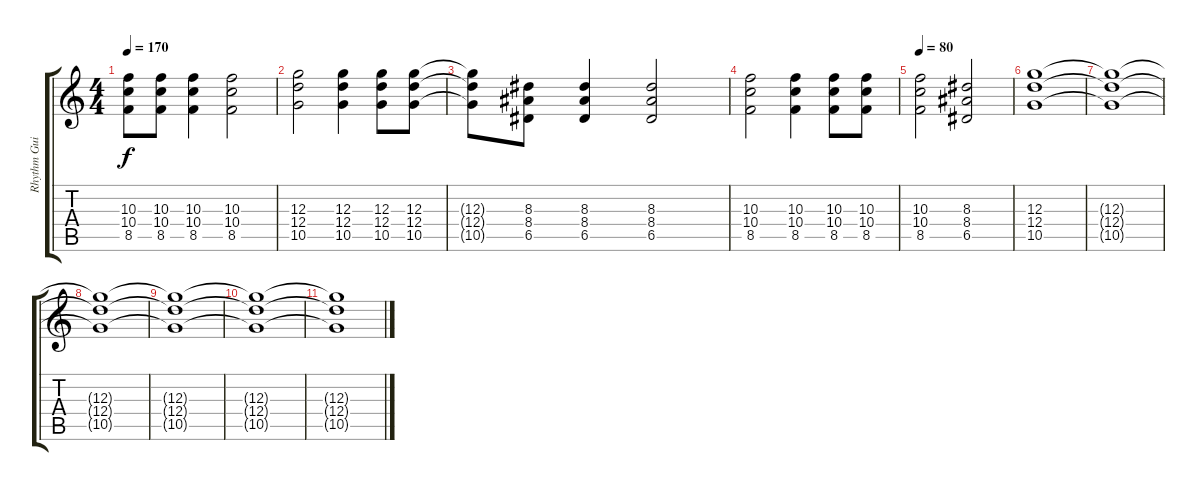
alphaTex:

\track ("Rhythm Guitar 2" "Rhythm Gui") {instrument distortionguitar}
\staff {score tabs}
\tuning (E4 B3 G3 D3 A2 E2) {hide}
\ts (4 4)
\tempo 170
\clef g2
\ks c
(10.3{t} 10.4{t} 8.5{t}).8{dy f} (10.3 10.4 8.5).8 (10.3 10.4 8.5).4 (10.3 10.4 8.5).2 |
(12.3 12.4 10.5).2 (12.3 12.4 10.5).4 (12.3 12.4 10.5).8 (12.3 12.4 10.5).8 |
(12.3{t} 12.4{t} 10.5{t}).8 (8.3 8.4 6.5).8 (8.3 8.4 6.5).4 (8.3 8.4 6.5).2 |
(10.3 10.4 8.5).2 (10.3 10.4 8.5).4 (10.3 10.4 8.5).8 (10.3 10.4 8.5).8 |
\tempo 80
(10.3 10.4 8.5).2 (8.3 8.4 6.5).2 |
(12.3 12.4 10.5).1 |
(12.3{t} 12.4{t} 10.5{t}).1 |
(12.3{t} 12.4{t} 10.5{t}).1 |
(12.3{t} 12.4{t} 10.5{t}).1 |
(12.3{t} 12.4{t} 10.5{t}).1 |
(12.3{t} 12.4{t} 10.5{t}).1
